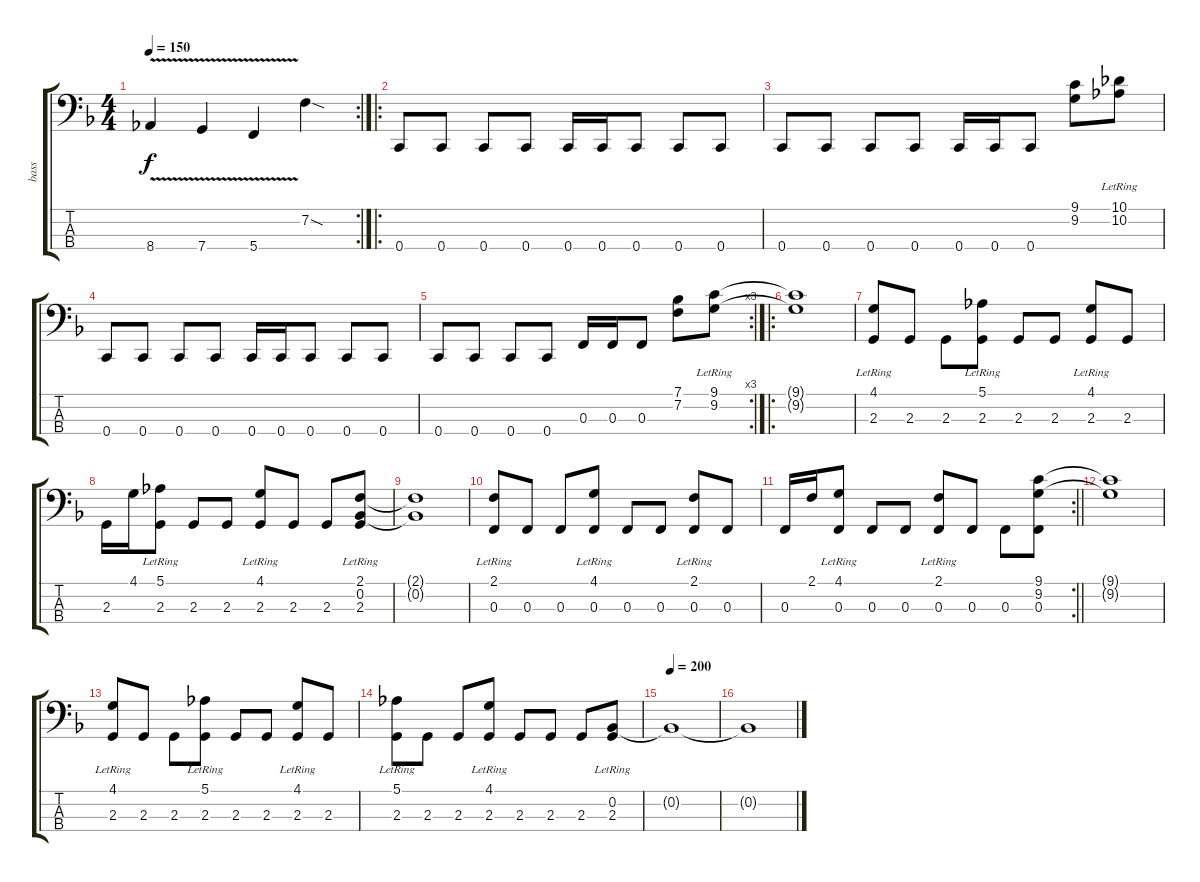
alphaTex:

\track ("bass" "bass") {instrument electricbassfinger}
\staff {score tabs}
\tuning (Eb2 Bb1 F1 C1) {hide}
\rc 2
\ts (4 4)
\tempo 150
\clef f4
\ks dminor
8.4{v}.4{dy f} 7.4{v}.4 5.4{v}.4 7.2{sod}.4 |
\ro
0.4.8 0.4.8 0.4.8 0.4.8 0.4.16 0.4.16 0.4.8 0.4.8 0.4.8 |
0.4.8 0.4.8 0.4.8 0.4.8 0.4.16 0.4.16 0.4.8 (9.1 9.2).8 (10.1{lr} 10.2{lr}).8 |
0.4.8 0.4.8 0.4.8 0.4.8 0.4.16 0.4.16 0.4.8 0.4.8 0.4.8 |
\rc 3
0.4.8 0.4.8 0.4.8 0.4.8 0.3.16 0.3.16 0.3.8 (7.1 7.2).8 (9.1{lr} 9.2{lr}).8 |
\ro
(9.1{t} 9.2{t}).1 |
(4.1{lr} 2.3).8 2.3.8 2.3.8 (5.1{lr} 2.3).8 2.3.8 2.3.8 (4.1{lr} 2.3).8 2.3.8 |
2.3.16 4.1.16 (5.1{lr} 2.3).8 2.3.8 2.3.8 (4.1{lr} 2.3).8 2.3.8 2.3.8 (2.1 0.2{lr} 2.3).8 |
(2.1{t} 0.2{t}).1 |
(2.1{lr} 0.3).8 0.3.8 0.3.8 (4.1{lr} 0.3).8 0.3.8 0.3.8 (2.1{lr} 0.3).8 0.3.8 |
\rc 2
\barLineRight lightlight
0.3.16 2.1.16 (4.1{lr} 0.3).8 0.3.8 0.3.8 (2.1{lr} 0.3).8 0.3.8 0.3.8 (9.1 9.2 0.3).8 |
(9.1{t} 9.2{t}).1 |
(4.1{lr} 2.3).8 2.3.8 2.3.8 (5.1{lr} 2.3).8 2.3.8 2.3.8 (4.1{lr} 2.3).8 2.3.8 |
(5.1{lr} 2.3).8 2.3.8 2.3.8 (4.1{lr} 2.3).8 2.3.8 2.3.8 2.3.8 (0.2{lr} 2.3).8 |
\tempo 200
0.2{t}.1 |
0.2{t}.1
